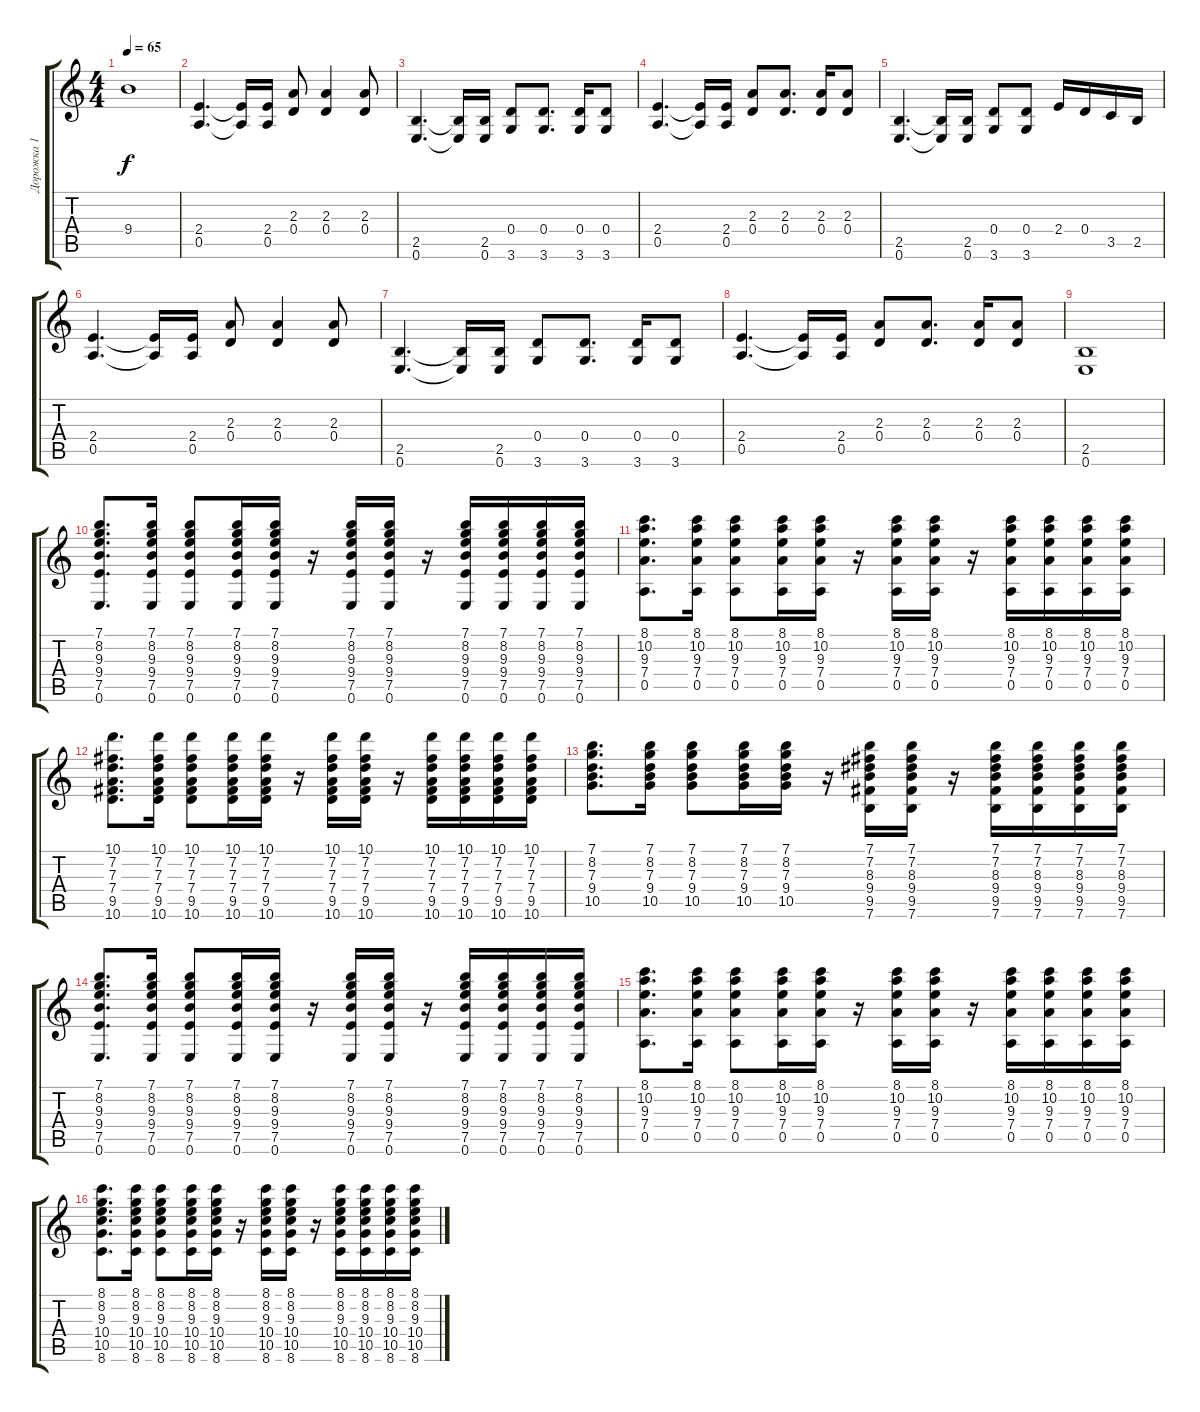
\track ("Дорожка 1" "Дорожка 1") {instrument electricguitarmuted}
\staff {score tabs}
\tuning (E4 B3 G3 D3 A2 E2) {hide}
\ts (4 4)
\tempo 65
\clef g2
\ks c
9.4.1{dy f} |
(2.4 0.5).4{d volume 15 instrument distortionguitar} (2.4{t} 0.5{t}).16 (2.4 0.5).16 (2.3 0.4).8 (2.3 0.4).4 (2.3 0.4).8 |
(2.5 0.6).4{d} (2.5{t} 0.6{t}).16 (2.5 0.6).16 (0.4 3.6).8 (0.4 3.6).8{d} (0.4 3.6).16 (0.4 3.6).8 |
(2.4 0.5).4{d} (2.4{t} 0.5{t}).16 (2.4 0.5).16 (2.3 0.4).8 (2.3 0.4).8{d} (2.3 0.4).16 (2.3 0.4).8 |
(2.5 0.6).4{d} (2.5{t} 0.6{t}).16 (2.5 0.6).16 (0.4 3.6).8 (0.4 3.6).8 2.4.16 0.4.16 3.5.16 2.5.16 |
(2.4 0.5).4{d} (2.4{t} 0.5{t}).16 (2.4 0.5).16 (2.3 0.4).8 (2.3 0.4).4 (2.3 0.4).8 |
(2.5 0.6).4{d} (2.5{t} 0.6{t}).16 (2.5 0.6).16 (0.4 3.6).8 (0.4 3.6).8{d} (0.4 3.6).16 (0.4 3.6).8 |
(2.4 0.5).4{d} (2.4{t} 0.5{t}).16 (2.4 0.5).16 (2.3 0.4).8 (2.3 0.4).8{d} (2.3 0.4).16 (2.3 0.4).8 |
(2.5 0.6).1 |
(7.1 8.2 9.3 9.4 7.5 0.6).8{d volume 11 instrument electricguitarclean} (7.1 8.2 9.3 9.4 7.5 0.6).16 (7.1 8.2 9.3 9.4 7.5 0.6).8 (7.1 8.2 9.3 9.4 7.5 0.6).16 (7.1 8.2 9.3 9.4 7.5 0.6).16 r.16 (7.1 8.2 9.3 9.4 7.5 0.6).16 (7.1 8.2 9.3 9.4 7.5 0.6).16 r.16 (7.1 8.2 9.3 9.4 7.5 0.6).16 (7.1 8.2 9.3 9.4 7.5 0.6).16 (7.1 8.2 9.3 9.4 7.5 0.6).16 (7.1 8.2 9.3 9.4 7.5 0.6).16 |
(8.1 10.2 9.3 7.4 0.5).8{d} (8.1 10.2 9.3 7.4 0.5).16 (8.1 10.2 9.3 7.4 0.5).8 (8.1 10.2 9.3 7.4 0.5).16 (8.1 10.2 9.3 7.4 0.5).16 r.16 (8.1 10.2 9.3 7.4 0.5).16 (8.1 10.2 9.3 7.4 0.5).16 r.16 (8.1 10.2 9.3 7.4 0.5).16 (8.1 10.2 9.3 7.4 0.5).16 (8.1 10.2 9.3 7.4 0.5).16 (8.1 10.2 9.3 7.4 0.5).16 |
(10.1 7.2 7.3 7.4 9.5 10.6).8{d} (10.1 7.2 7.3 7.4 9.5 10.6).16 (10.1 7.2 7.3 7.4 9.5 10.6).8 (10.1 7.2 7.3 7.4 9.5 10.6).16 (10.1 7.2 7.3 7.4 9.5 10.6).16 r.16 (10.1 7.2 7.3 7.4 9.5 10.6).16 (10.1 7.2 7.3 7.4 9.5 10.6).16 r.16 (10.1 7.2 7.3 7.4 9.5 10.6).16 (10.1 7.2 7.3 7.4 9.5 10.6).16 (10.1 7.2 7.3 7.4 9.5 10.6).16 (10.1 7.2 7.3 7.4 9.5 10.6).16 |
(7.1 8.2 7.3 9.4 10.5).8{d} (7.1 8.2 7.3 9.4 10.5).16 (7.1 8.2 7.3 9.4 10.5).8 (7.1 8.2 7.3 9.4 10.5).16 (7.1 8.2 7.3 9.4 10.5).16 r.16 (7.1 7.2 8.3 9.4 9.5 7.6).16 (7.1 7.2 8.3 9.4 9.5 7.6).16 r.16 (7.1 7.2 8.3 9.4 9.5 7.6).16 (7.1 7.2 8.3 9.4 9.5 7.6).16 (7.1 7.2 8.3 9.4 9.5 7.6).16 (7.1 7.2 8.3 9.4 9.5 7.6).16 |
(7.1 8.2 9.3 9.4 7.5 0.6).8{d} (7.1 8.2 9.3 9.4 7.5 0.6).16 (7.1 8.2 9.3 9.4 7.5 0.6).8 (7.1 8.2 9.3 9.4 7.5 0.6).16 (7.1 8.2 9.3 9.4 7.5 0.6).16 r.16 (7.1 8.2 9.3 9.4 7.5 0.6).16 (7.1 8.2 9.3 9.4 7.5 0.6).16 r.16 (7.1 8.2 9.3 9.4 7.5 0.6).16 (7.1 8.2 9.3 9.4 7.5 0.6).16 (7.1 8.2 9.3 9.4 7.5 0.6).16 (7.1 8.2 9.3 9.4 7.5 0.6).16 |
(8.1 10.2 9.3 7.4 0.5).8{d} (8.1 10.2 9.3 7.4 0.5).16 (8.1 10.2 9.3 7.4 0.5).8 (8.1 10.2 9.3 7.4 0.5).16 (8.1 10.2 9.3 7.4 0.5).16 r.16 (8.1 10.2 9.3 7.4 0.5).16 (8.1 10.2 9.3 7.4 0.5).16 r.16 (8.1 10.2 9.3 7.4 0.5).16 (8.1 10.2 9.3 7.4 0.5).16 (8.1 10.2 9.3 7.4 0.5).16 (8.1 10.2 9.3 7.4 0.5).16 |
(8.1 8.2 9.3 10.4 10.5 8.6).8{d} (8.1 8.2 9.3 10.4 10.5 8.6).16 (8.1 8.2 9.3 10.4 10.5 8.6).8 (8.1 8.2 9.3 10.4 10.5 8.6).16 (8.1 8.2 9.3 10.4 10.5 8.6).16 r.16 (8.1 8.2 9.3 10.4 10.5 8.6).16 (8.1 8.2 9.3 10.4 10.5 8.6).16 r.16 (8.1 8.2 9.3 10.4 10.5 8.6).16 (8.1 8.2 9.3 10.4 10.5 8.6).16 (8.1 8.2 9.3 10.4 10.5 8.6).16 (8.1 8.2 9.3 10.4 10.5 8.6).16
